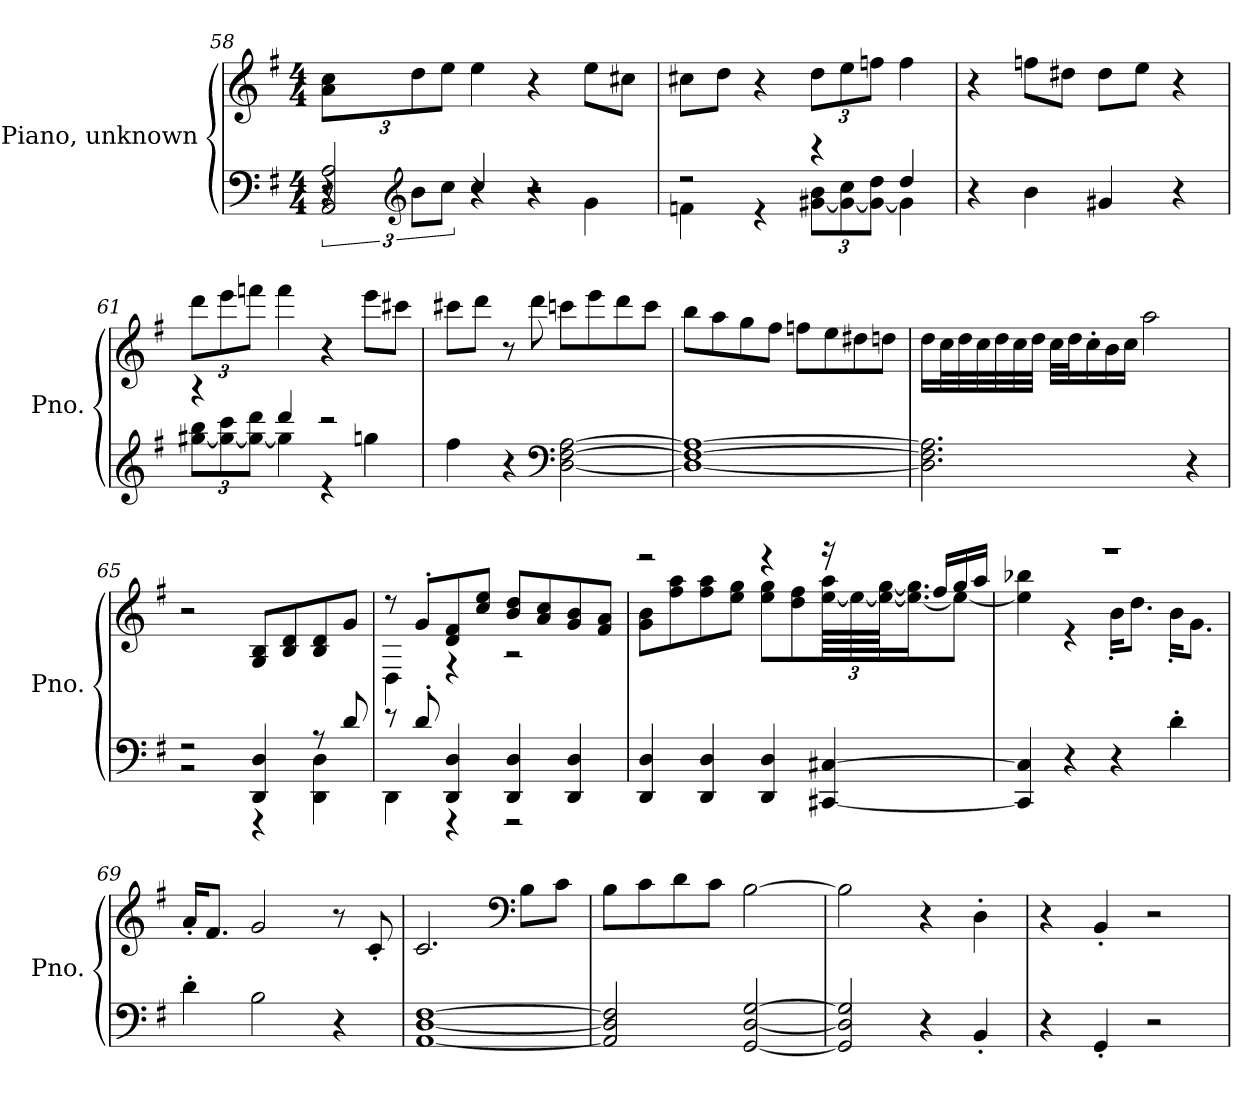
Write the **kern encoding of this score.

**kern	**kern
*part1	*part1
*staff2	*staff1
*I"Piano, unknown	*
*I'Pno.	*
*clefF4	*clefG2
*k[f#]	*k[f#]
*M4/4	*M4/4
=58	=58
*^	*
*	*^	*
*	*	*	*Xbrackettup
4r	12r	2AA/ 2A/	12a\ 12cc\L
*clefG2	*	*	*
.	12b\L	.	12dd\
.	12cc\J	.	12ee\J
4cc/	4r	.	4ee\
2r	4r	2r	4r
.	4g\	.	8ee\L
.	.	.	8cc#X\J
*	*v	*v	*
=59	=59	=59
2r	4fn\	8cc#X\L
.	.	8dd\J
.	4r	4r
*	*Xbrackettup	*
4r	[12g#X\ 12b\L	12dd\L
.	12g#\_ 12cc\	12ee\
.	12g#\_ 12dd\J	12ffn\J
4dd/	4g#\]	4ff\
*v	*v	*
=60	=60
4r	4r
4b\	8ffn\L
.	8dd#X\J
4g#X/	8dd#\L
.	8ee\J
4r	4r
!!LO:LB:g=z
=61	=61
*^	*
4r	[12gg#X\ 12bb\L	12ddd\L
.	12gg#\_ 12ccc\	12eee\
.	12gg#\_ 12ddd\J	12fffn\J
4ddd/	4gg#\]	4fff\
2r	4r	4r
.	4ggn\	8eee\L
.	.	8ccc#X\J
*v	*v	*
=62	=62
4ff#\	8ccc#X\L
.	8ddd\J
4r	8r
.	8ddd\
*clefF4	*
[2D\ [2F#\ [2A\	8cccn\L
.	8eee\
.	8ddd\
.	8ccc\J
=63	=63
1D_ 1F#_ 1A_	8bb\L
.	8aa\
.	8gg\
.	8ff#\J
.	8ffn\L
.	8ee\
.	8dd#X\
.	8ddn\J
!!LO:PB:g=z
=64	=64
2.D\] 2.F#\] 2.A\]	16dd\LL
.	32cc\L
.	32dd\
.	32cc\
.	32dd\
.	32cc\
.	32dd\JJJ
.	32cc\LLL
.	32dd\J
.	16cc'\
.	16b\
.	16cc\JJ
.	2aa\
4r	.
=65	=65
*^	*
2r	2r	2r
4DD/ 4D/	4r	8G/ 8B/L
.	.	8B/ 8d/
8r	4DD\ 4D\	8B/ 8d/
8d/	.	8g/J
=66	=66	=66
*	*	*^
8r	4DD\	8r	4D\
8d'/	.	8g'/L	.
4DD/ 4D/	4r	8d/ 8f#/	4r
.	.	8cc/ 8ee/J	.
4DD/ 4D/	2r	8b/ 8dd/L	2r
.	.	8a/ 8cc/	.
4DD/ 4D/	.	8g/ 8b/	.
.	.	8f#/ 8a/J	.
*v	*v	*	*
!!LO:LB:g=z	!!
=67	=67	=67
4DD/ 4D/	2r	8g\ 8b\L
.	.	8ff#\ 8aa\
4DD/ 4D/	.	8ff#\ 8aa\
.	.	8ee\ 8gg\J
4DD/ 4D/	4r	8ee\ 8gg\L
.	.	8dd\ 8ff#\
[4CC#X/ [4C#X/	16r	[96ee\ 96aa\LLL
.	.	96ee\_
.	.	96ee\_ [96gg\JJ
.	.	16.ee\_ 16.gg\]J
.	16ff#/LL	.
.	16gg/	8ee\J_
.	16aa/JJ	.
=68	=68	=68
4CC#/] 4C#/]	1r	4ee\] 4bb-X\
4r	.	4r
4r	.	16b'\KL
.	.	8.dd\J
4d'\	.	16b'\KL
.	.	8.g\J
*	*v	*v
=69	=69
4d'\	16a'/KL
.	8.f#/J
2B\	2g/
4r	8r
.	8c'/
=70	=70
[1AA [1D [1F#	2.c/
*	*clefF4
.	8B\L
.	8c\J
=71	=71
2AA/] 2D/] 2F#/]	8B\L
.	8c\
.	8d\
.	8c\J
[2GG/ [2D/ [2G/	[2B\
!!LO:LB:g=z
=72	=72
2GG/] 2D/] 2G/]	2B\]
4r	4r
4BB'/	4D'\
=73	=73
4r	4r
4GG'/	4BB'/
2r	2r
=	=
*-	*-
